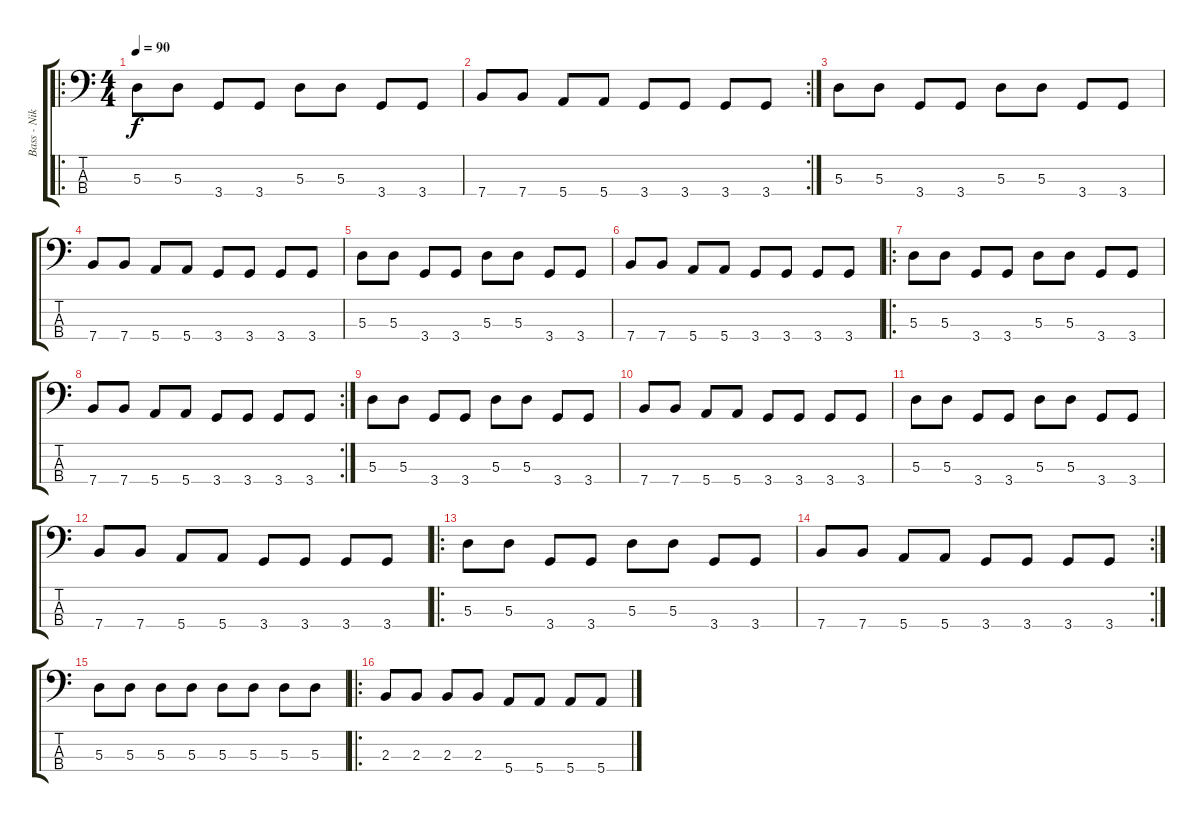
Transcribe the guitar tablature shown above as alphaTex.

\track ("Bass - Nikola" "Bass - Nik") {instrument electricbasspick}
\staff {score tabs}
\tuning (G2 D2 A1 E1) {hide}
\ro
\ts (4 4)
\tempo 90
\clef f4
\ks c
5.3.8{dy f instrument electricbasspick} 5.3.8 3.4.8 3.4.8 5.3.8 5.3.8 3.4.8 3.4.8 |
\rc 2
7.4.8 7.4.8 5.4.8 5.4.8 3.4.8 3.4.8 3.4.8 3.4.8 |
5.3.8 5.3.8 3.4.8 3.4.8 5.3.8 5.3.8 3.4.8 3.4.8 |
7.4.8 7.4.8 5.4.8 5.4.8 3.4.8 3.4.8 3.4.8 3.4.8 |
5.3.8 5.3.8 3.4.8 3.4.8 5.3.8 5.3.8 3.4.8 3.4.8 |
7.4.8 7.4.8 5.4.8 5.4.8 3.4.8 3.4.8 3.4.8 3.4.8 |
\ro
5.3.8 5.3.8 3.4.8 3.4.8 5.3.8 5.3.8 3.4.8 3.4.8 |
\rc 2
7.4.8 7.4.8 5.4.8 5.4.8 3.4.8 3.4.8 3.4.8 3.4.8 |
5.3.8 5.3.8 3.4.8 3.4.8 5.3.8 5.3.8 3.4.8 3.4.8 |
7.4.8 7.4.8 5.4.8 5.4.8 3.4.8 3.4.8 3.4.8 3.4.8 |
5.3.8 5.3.8 3.4.8 3.4.8 5.3.8 5.3.8 3.4.8 3.4.8 |
7.4.8 7.4.8 5.4.8 5.4.8 3.4.8 3.4.8 3.4.8 3.4.8 |
\ro
5.3.8 5.3.8 3.4.8 3.4.8 5.3.8 5.3.8 3.4.8 3.4.8 |
\rc 2
7.4.8 7.4.8 5.4.8 5.4.8 3.4.8 3.4.8 3.4.8 3.4.8 |
5.3.8 5.3.8 5.3.8 5.3.8 5.3.8 5.3.8 5.3.8 5.3.8 |
\ro
2.3.8 2.3.8 2.3.8 2.3.8 5.4.8 5.4.8 5.4.8 5.4.8
